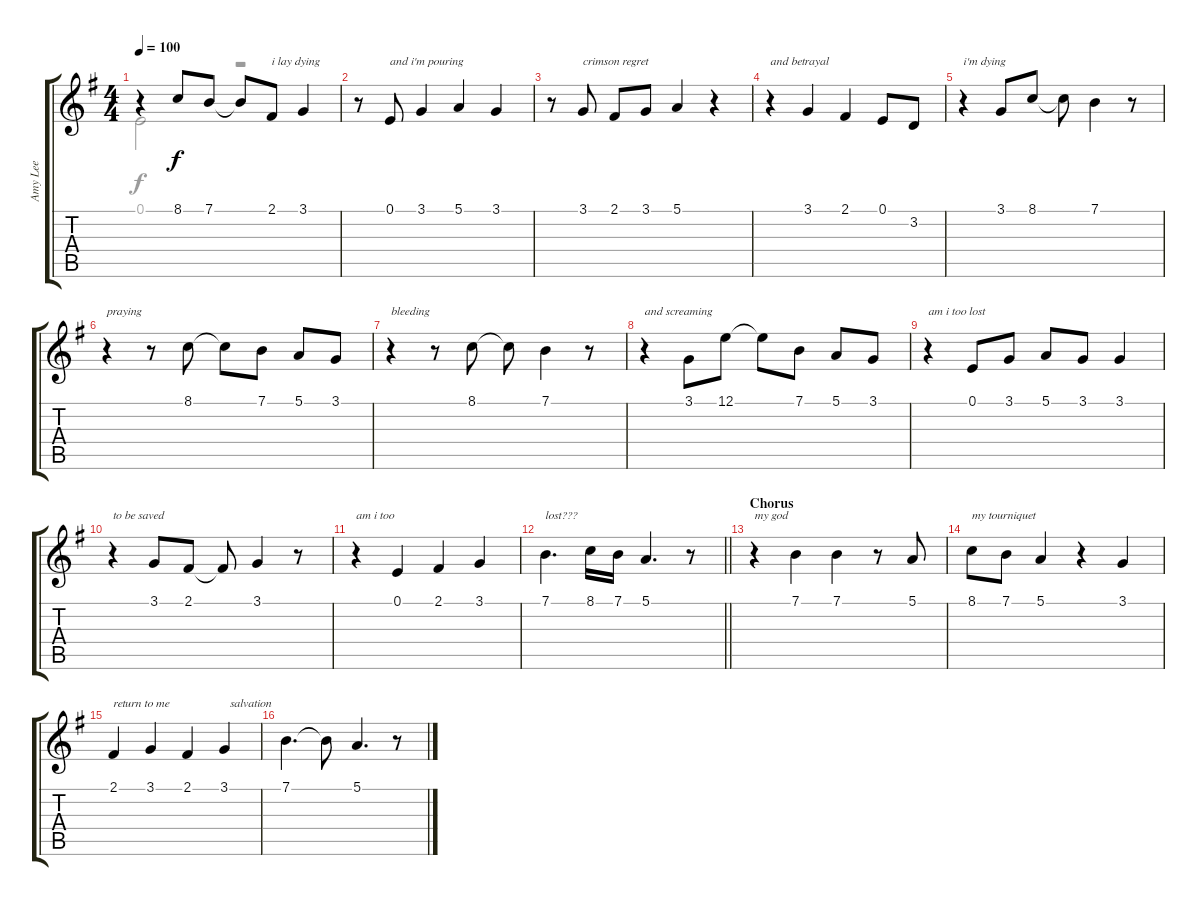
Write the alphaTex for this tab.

\track ("Amy Lee" "Amy Lee") {instrument oboe}
\staff {score tabs}
\tuning (E4 B3 G3 D3 A2 E2) {hide}
\voice
\ts (4 4)
\tempo 100
\clef g2
\ks g
r.4{dy f} 8.1.8 7.1.8 7.1{t}.8 2.1.8{txt "i lay dying"} 3.1.4 |
r.8 0.1.8{txt "and i'm pouring"} 3.1.4 5.1.4 3.1.4 |
r.8 3.1.8{txt "crimson regret "} 2.1.8 3.1.8 5.1.4 r.4 |
r.4{txt "and betrayal"} 3.1.4 2.1.4 0.1.8 3.2.8 |
r.4{txt "i'm dying"} 3.1.8 8.1.8 8.1{t}.8 7.1.4 r.8 |
r.4{txt "praying"} r.8 8.1.8 8.1{t}.8 7.1.8 5.1.8 3.1.8 |
r.4{txt "bleeding"} r.8 8.1.8 8.1{t}.8 7.1.4 r.8 |
r.4{txt "and screaming"} 3.1.8 12.1.8 12.1{t}.8 7.1.8 5.1.8 3.1.8 |
r.4{txt "am i too lost"} 0.1.8 3.1.8 5.1.8 3.1.8 3.1.4 |
r.4{txt "to be saved"} 3.1.8 2.1.8 2.1{t}.8 3.1.4 r.8 |
r.4{txt "am i too"} 0.1.4 2.1.4 3.1.4 |
\barLineRight lightlight
7.1.4{d txt "lost???"} 8.1.16 7.1.16 5.1.4{d} r.8 |
\section ("" "Chorus")
r.4{txt "my god"} 7.1.4 7.1.4 r.8 5.1.8 |
8.1.8{txt "my tourniquet "} 7.1.8 5.1.4 r.4 3.1.4 |
2.1.4{txt "return to me"} 3.1.4 2.1.4 3.1.4{txt "  salvation"} |
7.1.4{d} 7.1{t}.8 5.1.4{d} r.8
\voice
\clef g2
\ottava regular
\simile none
\ks g
0.1.2{dy f} r.2 |
|
|
|
|
|
|
|
|
|
|
\barLineRight lightlight
|
|
|
|
